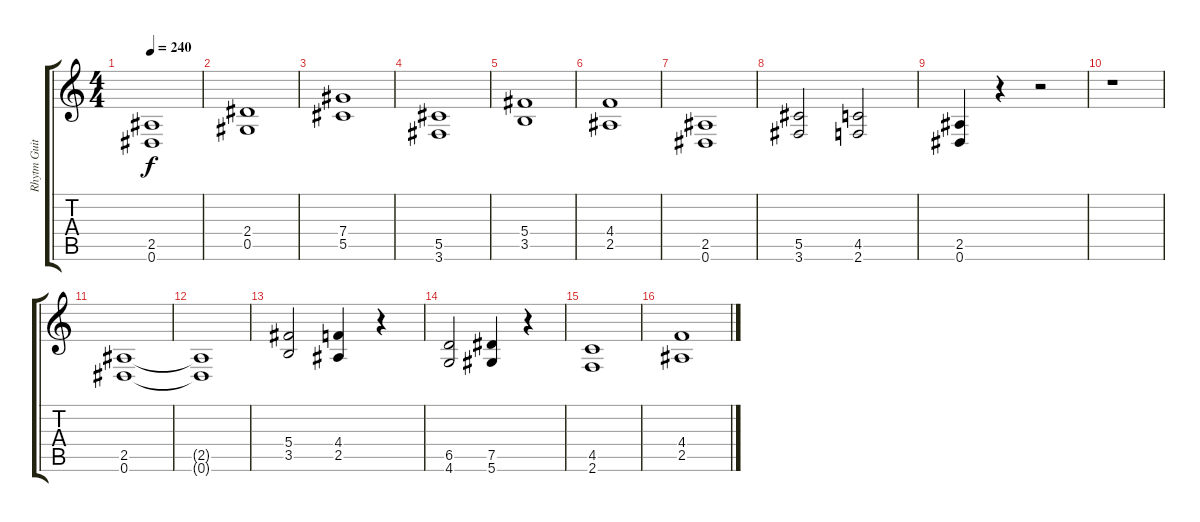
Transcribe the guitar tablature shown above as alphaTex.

\track ("Rhytm Guitar 2" "Rhytm Guit") {instrument distortionguitar}
\staff {score tabs}
\tuning (Eb4 Bb3 Gb3 Db3 Ab2 Eb2) {hide}
\ts (4 4)
\tempo 240
\clef g2
\ks c
(2.5 0.6).1{dy f} |
(2.4 0.5).1 |
(7.4 5.5).1 |
(5.5 3.6).1 |
(5.4 3.5).1 |
(4.4 2.5).1 |
(2.5 0.6).1 |
(5.5 3.6).2 (4.5 2.6).2 |
(2.5 0.6).4 r.4 r.2 |
r.1 |
(2.5 0.6).1 |
(2.5{t} 0.6{t}).1 |
(5.4 3.5).2 (4.4 2.5).4 r.4 |
(6.5 4.6).2 (7.5 5.6).4 r.4 |
(4.5 2.6).1 |
(4.4 2.5).1
